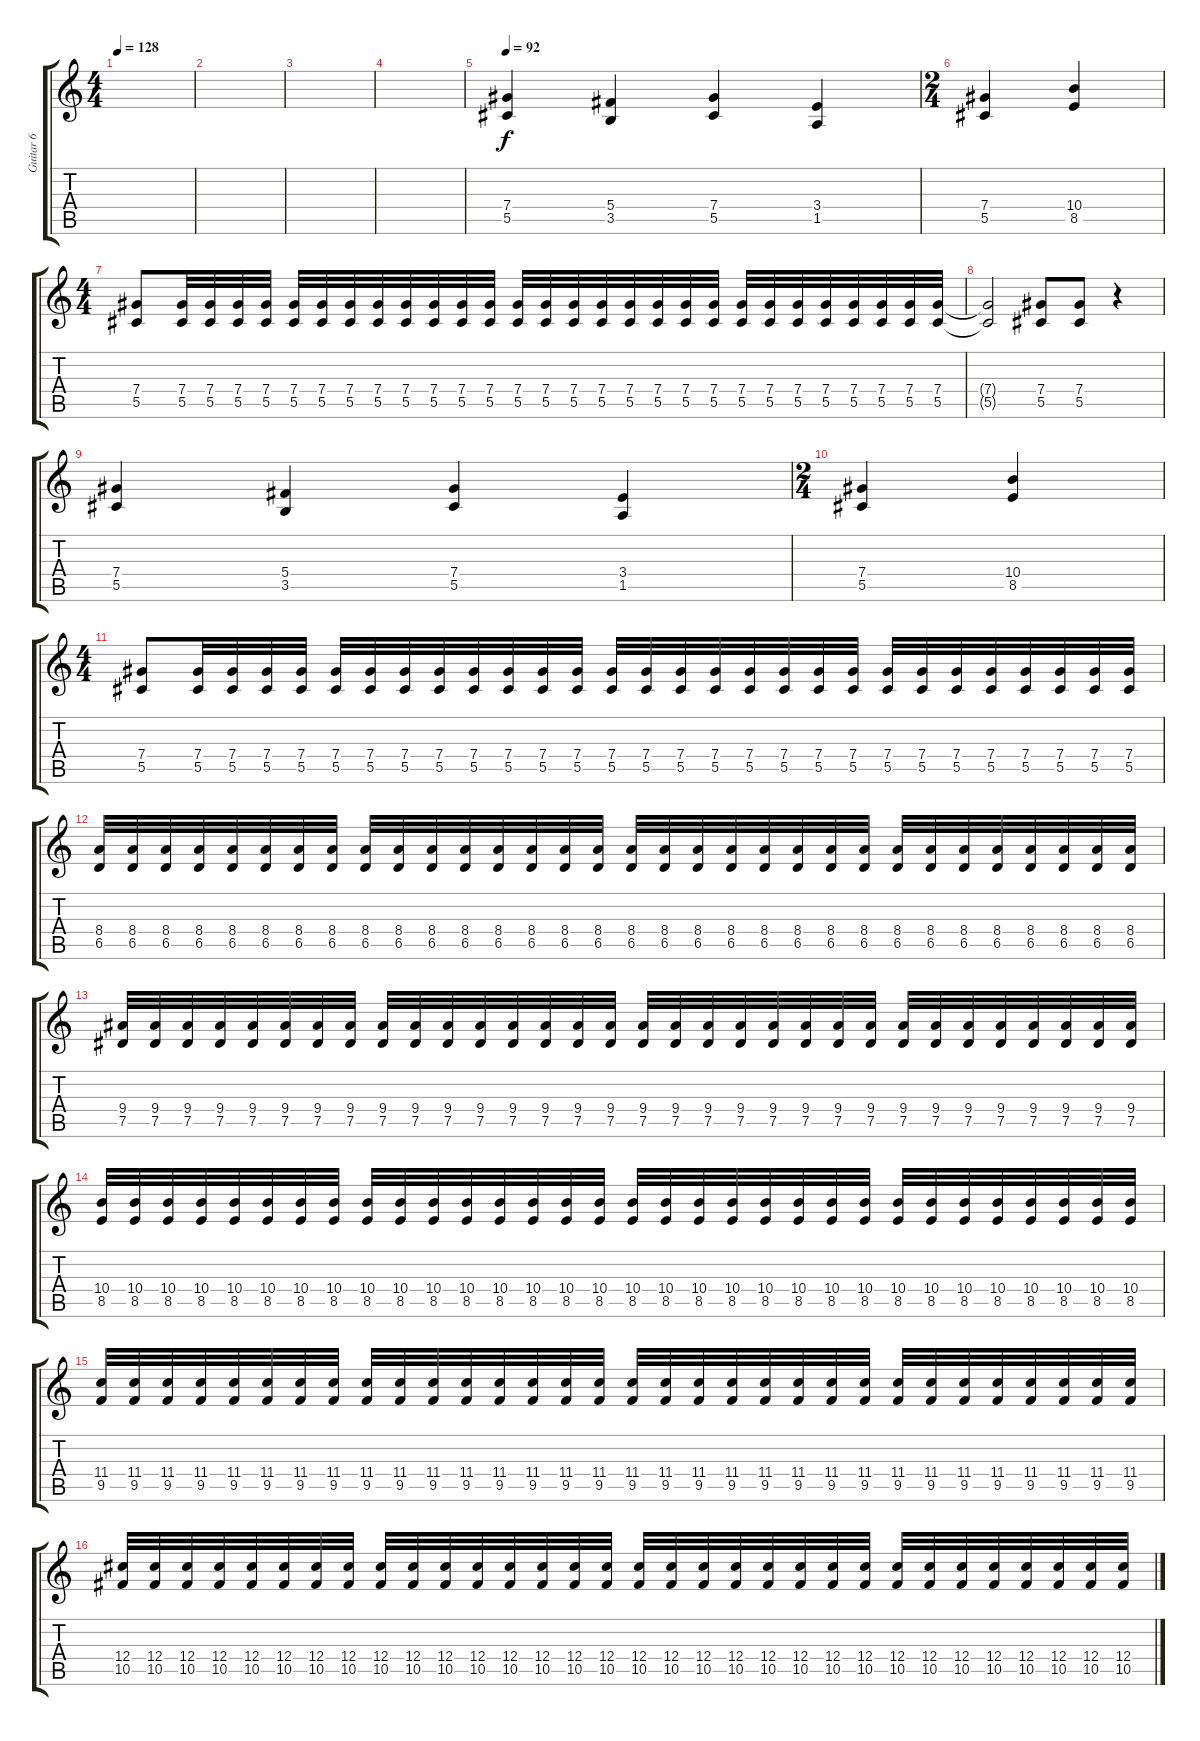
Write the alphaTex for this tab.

\track ("Guitar 6" "Guitar 6") {instrument distortionguitar}
\staff {score tabs}
\tuning (Eb4 Bb3 Gb3 Db3 Ab2 Eb2) {hide}
\ts (4 4)
\tempo 128
\clef g2
\ks c
|
|
|
|
\tempo 92
(7.4 5.5).4 (5.4 3.5).4 (7.4 5.5).4 (3.4 1.5).4 |
\ts (2 4)
(7.4 5.5).4 (10.4 8.5).4 |
\ts (4 4)
(7.4 5.5).8 (7.4 5.5).32 (7.4 5.5).32 (7.4 5.5).32 (7.4 5.5).32 (7.4 5.5).32 (7.4 5.5).32 (7.4 5.5).32 (7.4 5.5).32 (7.4 5.5).32 (7.4 5.5).32 (7.4 5.5).32 (7.4 5.5).32 (7.4 5.5).32 (7.4 5.5).32 (7.4 5.5).32 (7.4 5.5).32 (7.4 5.5).32 (7.4 5.5).32 (7.4 5.5).32 (7.4 5.5).32 (7.4 5.5).32 (7.4 5.5).32 (7.4 5.5).32 (7.4 5.5).32 (7.4 5.5).32 (7.4 5.5).32 (7.4 5.5).32 (7.4 5.5).32 |
(7.4{t} 5.5{t}).2 (7.4 5.5).8 (7.4 5.5).8 r.4 |
(7.4 5.5).4 (5.4 3.5).4 (7.4 5.5).4 (3.4 1.5).4 |
\ts (2 4)
(7.4 5.5).4 (10.4 8.5).4 |
\ts (4 4)
(7.4 5.5).8 (7.4 5.5).32 (7.4 5.5).32 (7.4 5.5).32 (7.4 5.5).32 (7.4 5.5).32 (7.4 5.5).32 (7.4 5.5).32 (7.4 5.5).32 (7.4 5.5).32 (7.4 5.5).32 (7.4 5.5).32 (7.4 5.5).32 (7.4 5.5).32 (7.4 5.5).32 (7.4 5.5).32 (7.4 5.5).32 (7.4 5.5).32 (7.4 5.5).32 (7.4 5.5).32 (7.4 5.5).32 (7.4 5.5).32 (7.4 5.5).32 (7.4 5.5).32 (7.4 5.5).32 (7.4 5.5).32 (7.4 5.5).32 (7.4 5.5).32 (7.4 5.5).32 |
(8.4 6.5).32 (8.4 6.5).32 (8.4 6.5).32 (8.4 6.5).32 (8.4 6.5).32 (8.4 6.5).32 (8.4 6.5).32 (8.4 6.5).32 (8.4 6.5).32 (8.4 6.5).32 (8.4 6.5).32 (8.4 6.5).32 (8.4 6.5).32 (8.4 6.5).32 (8.4 6.5).32 (8.4 6.5).32 (8.4 6.5).32 (8.4 6.5).32 (8.4 6.5).32 (8.4 6.5).32 (8.4 6.5).32 (8.4 6.5).32 (8.4 6.5).32 (8.4 6.5).32 (8.4 6.5).32 (8.4 6.5).32 (8.4 6.5).32 (8.4 6.5).32 (8.4 6.5).32 (8.4 6.5).32 (8.4 6.5).32 (8.4 6.5).32 |
(9.4 7.5).32 (9.4 7.5).32 (9.4 7.5).32 (9.4 7.5).32 (9.4 7.5).32 (9.4 7.5).32 (9.4 7.5).32 (9.4 7.5).32 (9.4 7.5).32 (9.4 7.5).32 (9.4 7.5).32 (9.4 7.5).32 (9.4 7.5).32 (9.4 7.5).32 (9.4 7.5).32 (9.4 7.5).32 (9.4 7.5).32 (9.4 7.5).32 (9.4 7.5).32 (9.4 7.5).32 (9.4 7.5).32 (9.4 7.5).32 (9.4 7.5).32 (9.4 7.5).32 (9.4 7.5).32 (9.4 7.5).32 (9.4 7.5).32 (9.4 7.5).32 (9.4 7.5).32 (9.4 7.5).32 (9.4 7.5).32 (9.4 7.5).32 |
(10.4 8.5).32 (10.4 8.5).32 (10.4 8.5).32 (10.4 8.5).32 (10.4 8.5).32 (10.4 8.5).32 (10.4 8.5).32 (10.4 8.5).32 (10.4 8.5).32 (10.4 8.5).32 (10.4 8.5).32 (10.4 8.5).32 (10.4 8.5).32 (10.4 8.5).32 (10.4 8.5).32 (10.4 8.5).32 (10.4 8.5).32 (10.4 8.5).32 (10.4 8.5).32 (10.4 8.5).32 (10.4 8.5).32 (10.4 8.5).32 (10.4 8.5).32 (10.4 8.5).32 (10.4 8.5).32 (10.4 8.5).32 (10.4 8.5).32 (10.4 8.5).32 (10.4 8.5).32 (10.4 8.5).32 (10.4 8.5).32 (10.4 8.5).32 |
(11.4 9.5).32 (11.4 9.5).32 (11.4 9.5).32 (11.4 9.5).32 (11.4 9.5).32 (11.4 9.5).32 (11.4 9.5).32 (11.4 9.5).32 (11.4 9.5).32 (11.4 9.5).32 (11.4 9.5).32 (11.4 9.5).32 (11.4 9.5).32 (11.4 9.5).32 (11.4 9.5).32 (11.4 9.5).32 (11.4 9.5).32 (11.4 9.5).32 (11.4 9.5).32 (11.4 9.5).32 (11.4 9.5).32 (11.4 9.5).32 (11.4 9.5).32 (11.4 9.5).32 (11.4 9.5).32 (11.4 9.5).32 (11.4 9.5).32 (11.4 9.5).32 (11.4 9.5).32 (11.4 9.5).32 (11.4 9.5).32 (11.4 9.5).32 |
(12.4 10.5).32 (12.4 10.5).32 (12.4 10.5).32 (12.4 10.5).32 (12.4 10.5).32 (12.4 10.5).32 (12.4 10.5).32 (12.4 10.5).32 (12.4 10.5).32 (12.4 10.5).32 (12.4 10.5).32 (12.4 10.5).32 (12.4 10.5).32 (12.4 10.5).32 (12.4 10.5).32 (12.4 10.5).32 (12.4 10.5).32 (12.4 10.5).32 (12.4 10.5).32 (12.4 10.5).32 (12.4 10.5).32 (12.4 10.5).32 (12.4 10.5).32 (12.4 10.5).32 (12.4 10.5).32 (12.4 10.5).32 (12.4 10.5).32 (12.4 10.5).32 (12.4 10.5).32 (12.4 10.5).32 (12.4 10.5).32 (12.4 10.5).32
